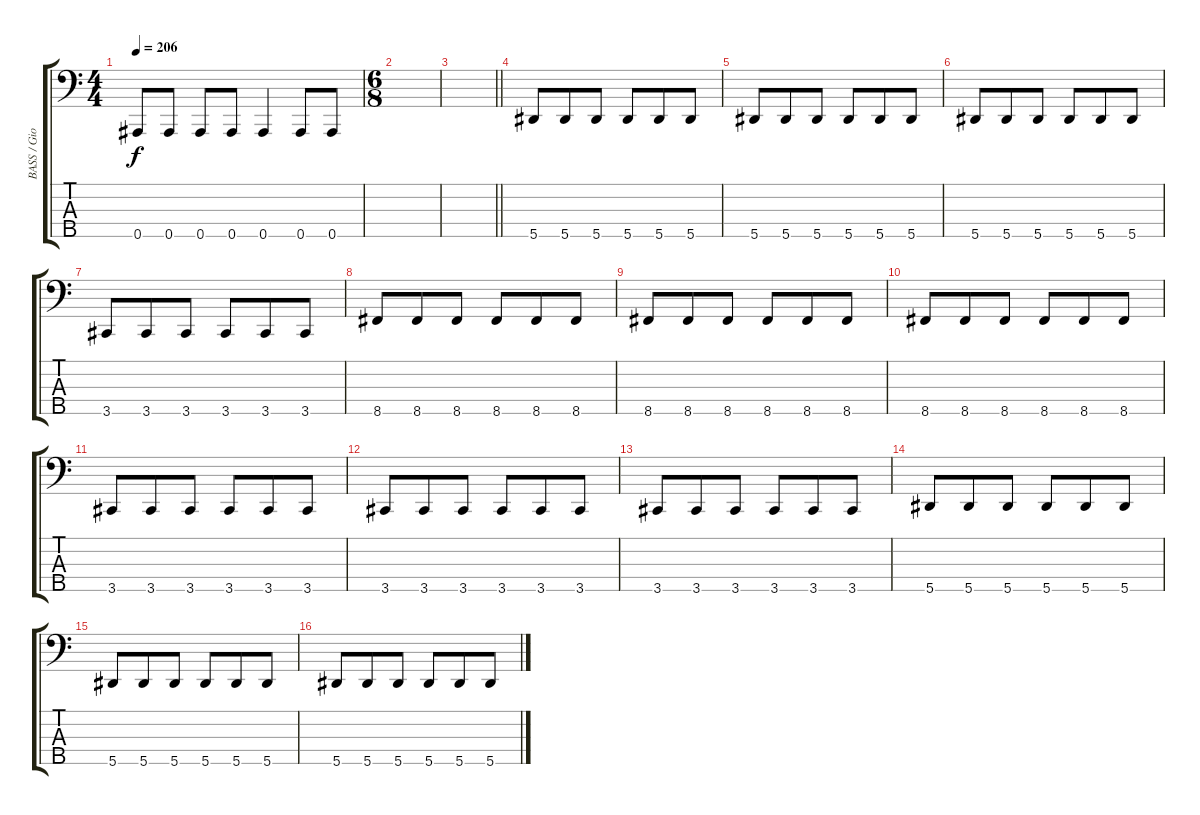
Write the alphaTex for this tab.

\track ("BASS / Gio" "BASS / Gio") {instrument electricbassfinger}
\staff {score tabs}
\tuning (Gb2 Db2 Ab1 Eb1 Bb0) {hide}
\ts (4 4)
\tempo 206
\clef f4
\ks c
0.5{t}.8{dy f} 0.5.8 0.5.8 0.5.8 0.5.4 0.5.8 0.5.8 |
\ts (6 8)
|
\barLineRight lightlight
|
5.5.8 5.5.8 5.5.8 5.5.8 5.5.8 5.5.8 |
5.5.8 5.5.8 5.5.8 5.5.8 5.5.8 5.5.8 |
5.5.8 5.5.8 5.5.8 5.5.8 5.5.8 5.5.8 |
3.5.8 3.5.8 3.5.8 3.5.8 3.5.8 3.5.8 |
8.5.8 8.5.8 8.5.8 8.5.8 8.5.8 8.5.8 |
8.5.8 8.5.8 8.5.8 8.5.8 8.5.8 8.5.8 |
8.5.8 8.5.8 8.5.8 8.5.8 8.5.8 8.5.8 |
3.5.8 3.5.8 3.5.8 3.5.8 3.5.8 3.5.8 |
3.5.8 3.5.8 3.5.8 3.5.8 3.5.8 3.5.8 |
3.5.8 3.5.8 3.5.8 3.5.8 3.5.8 3.5.8 |
5.5.8 5.5.8 5.5.8 5.5.8 5.5.8 5.5.8 |
5.5.8 5.5.8 5.5.8 5.5.8 5.5.8 5.5.8 |
5.5.8 5.5.8 5.5.8 5.5.8 5.5.8 5.5.8
